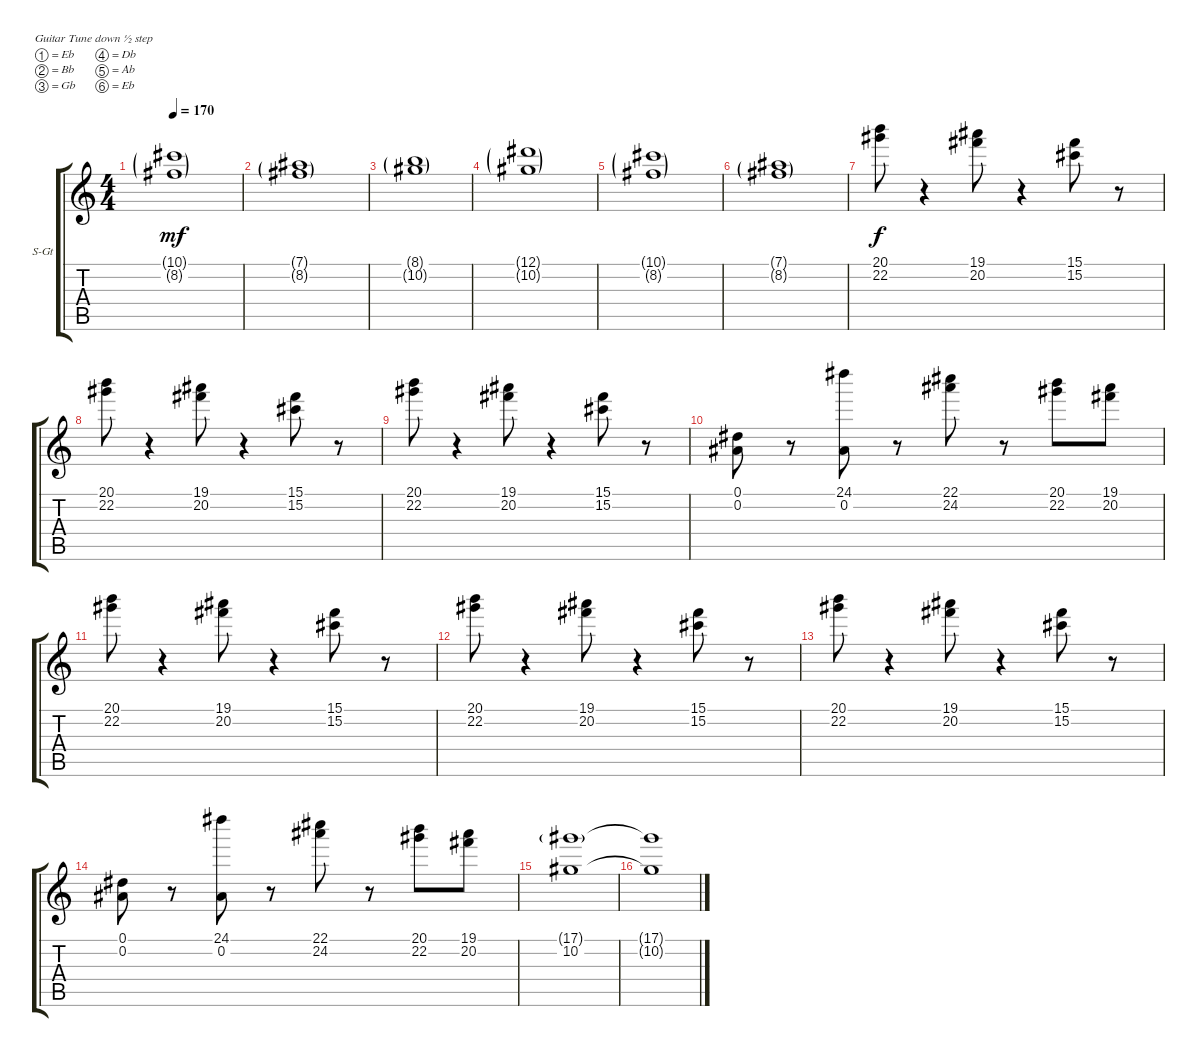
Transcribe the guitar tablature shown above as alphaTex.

\bracketExtendMode groupsimilarinstruments
\firstSystemTrackNameOrientation horizontal
\otherSystemsTrackNameOrientation horizontal
\track ("Дмитрий Иванов" "S-Gt") {instrument stringensemble1}
\staff {score tabs}
\tuning (Eb4 Bb3 Gb3 Db3 Ab2 Eb2)
\displaytranspose 12
\ts (4 4)
\tempo 170
\clef g2
\ks c
(10.1{g} 8.2{g}).1{dy mf} |
(7.1{g} 8.2{g}).1 |
(8.1{g} 10.2{g}).1 |
(12.1{g} 10.2{g}).1 |
(10.1{g} 8.2{g}).1 |
(7.1{g} 8.2{g}).1 |
(20.1 22.2).8{dy f} r.4 (19.1 20.2).8 r.4 (15.1 15.2).8 r.8 |
(20.1 22.2).8 r.4 (19.1 20.2).8 r.4 (15.1 15.2).8 r.8 |
(20.1 22.2).8 r.4 (19.1 20.2).8 r.4 (15.1 15.2).8 r.8 |
(0.1 0.2).8 r.8 (24.1 0.2).8 r.8 (22.1 24.2).8 r.8 (20.1 22.2).8 (19.1 20.2).8 |
(20.1 22.2).8 r.4 (19.1 20.2).8 r.4 (15.1 15.2).8 r.8 |
(20.1 22.2).8 r.4 (19.1 20.2).8 r.4 (15.1 15.2).8 r.8 |
(20.1 22.2).8 r.4 (19.1 20.2).8 r.4 (15.1 15.2).8 r.8 |
(0.1 0.2).8 r.8 (24.1 0.2).8 r.8 (22.1 24.2).8 r.8 (20.1 22.2).8 (19.1 20.2).8 |
(17.1{g} 10.2).1 |
(17.1{t} 10.2{t}).1
